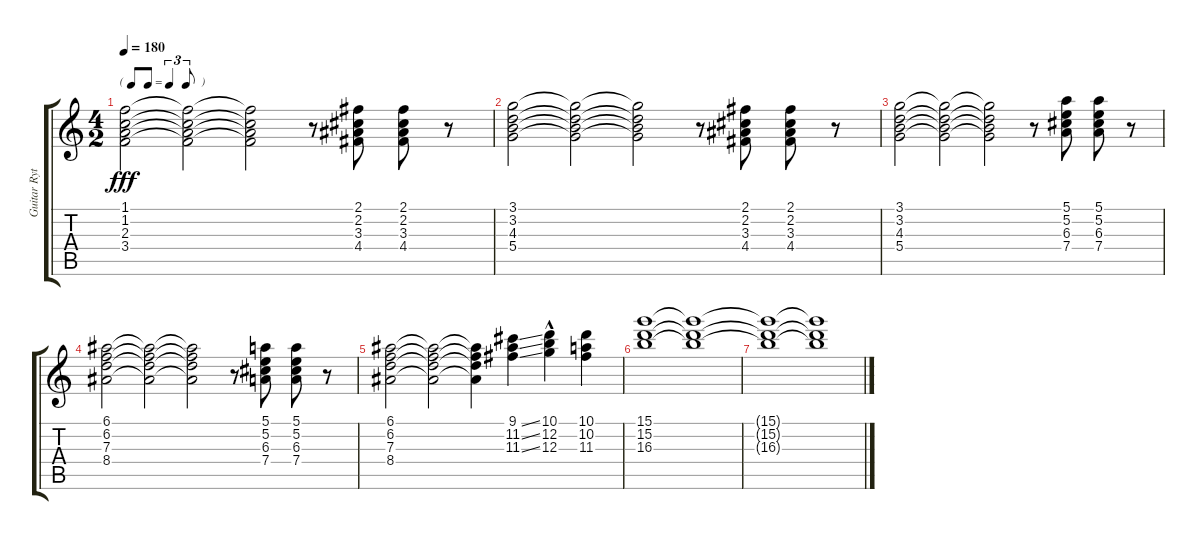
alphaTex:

\track ("Guitar Rythm" "Guitar Ryt") {instrument electricguitarclean}
\staff {score tabs}
\tuning (E4 B3 G3 D3 A2 E2) {hide}
\ts (4 2)
\tf triplet8th
\tempo 180
\clef g2
\ks c
(1.1 1.2 2.3 3.4).2{dy fff volume 10} (1.1{t} 1.2{t} 2.3{t} 3.4{t}).2 (1.1{t} 1.2{t} 2.3{t} 3.4{t}).2 r.8 (2.1 2.2 3.3 4.4).8 (2.1 2.2 3.3 4.4).8 r.8 |
(3.1 3.2 4.3 5.4).2 (3.1{t} 3.2{t} 4.3{t} 5.4{t}).2 (3.1{t} 3.2{t} 4.3{t} 5.4{t}).2 r.8 (2.1 2.2 3.3 4.4).8 (2.1 2.2 3.3 4.4).8 r.8 |
(3.1 3.2 4.3 5.4).2 (3.1{t} 3.2{t} 4.3{t} 5.4{t}).2 (3.1{t} 3.2{t} 4.3{t} 5.4{t}).2 r.8 (5.1 5.2 6.3 7.4).8 (5.1 5.2 6.3 7.4).8 r.8 |
(6.1 6.2 7.3 8.4).2 (6.1{t} 6.2{t} 7.3{t} 8.4{t}).2 (6.1{t} 6.2{t} 7.3{t} 8.4{t}).2 r.8 (5.1 5.2 6.3 7.4).8 (5.1 5.2 6.3 7.4).8 r.8 |
(6.1 6.2 7.3 8.4).2 (6.1{t} 6.2{t} 7.3{t} 8.4{t}).2 (6.1{t} 6.2{t} 7.3{t} 8.4{t}).4 (9.1{ss} 11.2{ss} 11.3{ss}).4 (10.1{hac} 12.2{hac} 12.3{hac}).4 (10.1 10.2 11.3).4 |
(15.1 15.2 16.3).1 (15.1{t} 15.2{t} 16.3{t}).1 |
(15.1{t} 15.2{t} 16.3{t}).1 (15.1{t} 15.2{t} 16.3{t}).1
